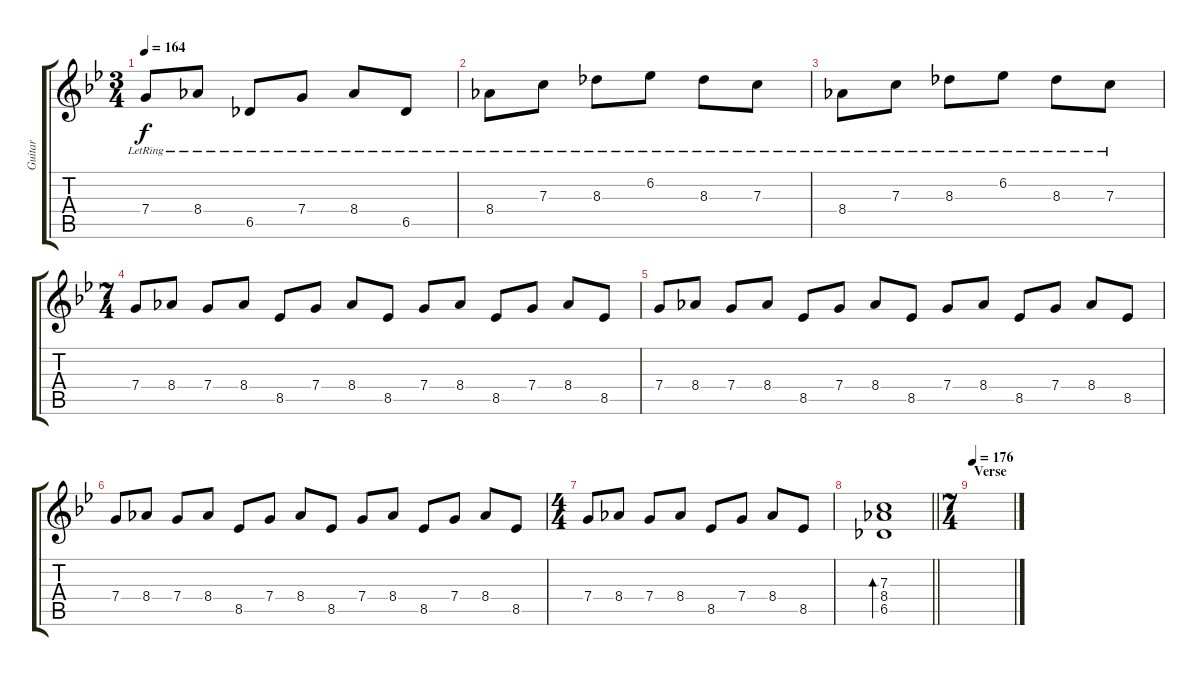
\track ("Guitar" "Guitar") {instrument electricguitarjazz}
\staff {score tabs}
\tuning (D4 A3 F3 C3 G2 C2) {hide}
\ts (3 4)
\tempo 164
\clef g2
\ks bb
7.4{lr}.8{dy f} 8.4{lr}.8 6.5{lr}.8 7.4{lr}.8 8.4{lr}.8 6.5{lr}.8 |
8.4{lr}.8 7.3{lr}.8 8.3{lr}.8 6.2{lr}.8 8.3{lr}.8 7.3{lr}.8 |
8.4{lr}.8 7.3{lr}.8 8.3{lr}.8 6.2{lr}.8 8.3{lr}.8 7.3{lr}.8 |
\ts (7 4)
7.4.8 8.4.8 7.4.8 8.4.8 8.5.8 7.4.8 8.4.8 8.5.8 7.4.8 8.4.8 8.5.8 7.4.8 8.4.8 8.5.8 |
7.4.8 8.4.8 7.4.8 8.4.8 8.5.8 7.4.8 8.4.8 8.5.8 7.4.8 8.4.8 8.5.8 7.4.8 8.4.8 8.5.8 |
7.4.8 8.4.8 7.4.8 8.4.8 8.5.8 7.4.8 8.4.8 8.5.8 7.4.8 8.4.8 8.5.8 7.4.8 8.4.8 8.5.8 |
\ts (4 4)
7.4.8 8.4.8 7.4.8 8.4.8 8.5.8 7.4.8 8.4.8 8.5.8 |
\barLineRight lightlight
(7.3 8.4 6.5).1{bd 240} |
\ts (7 4)
\section ("" "Verse")
\tempo 176
